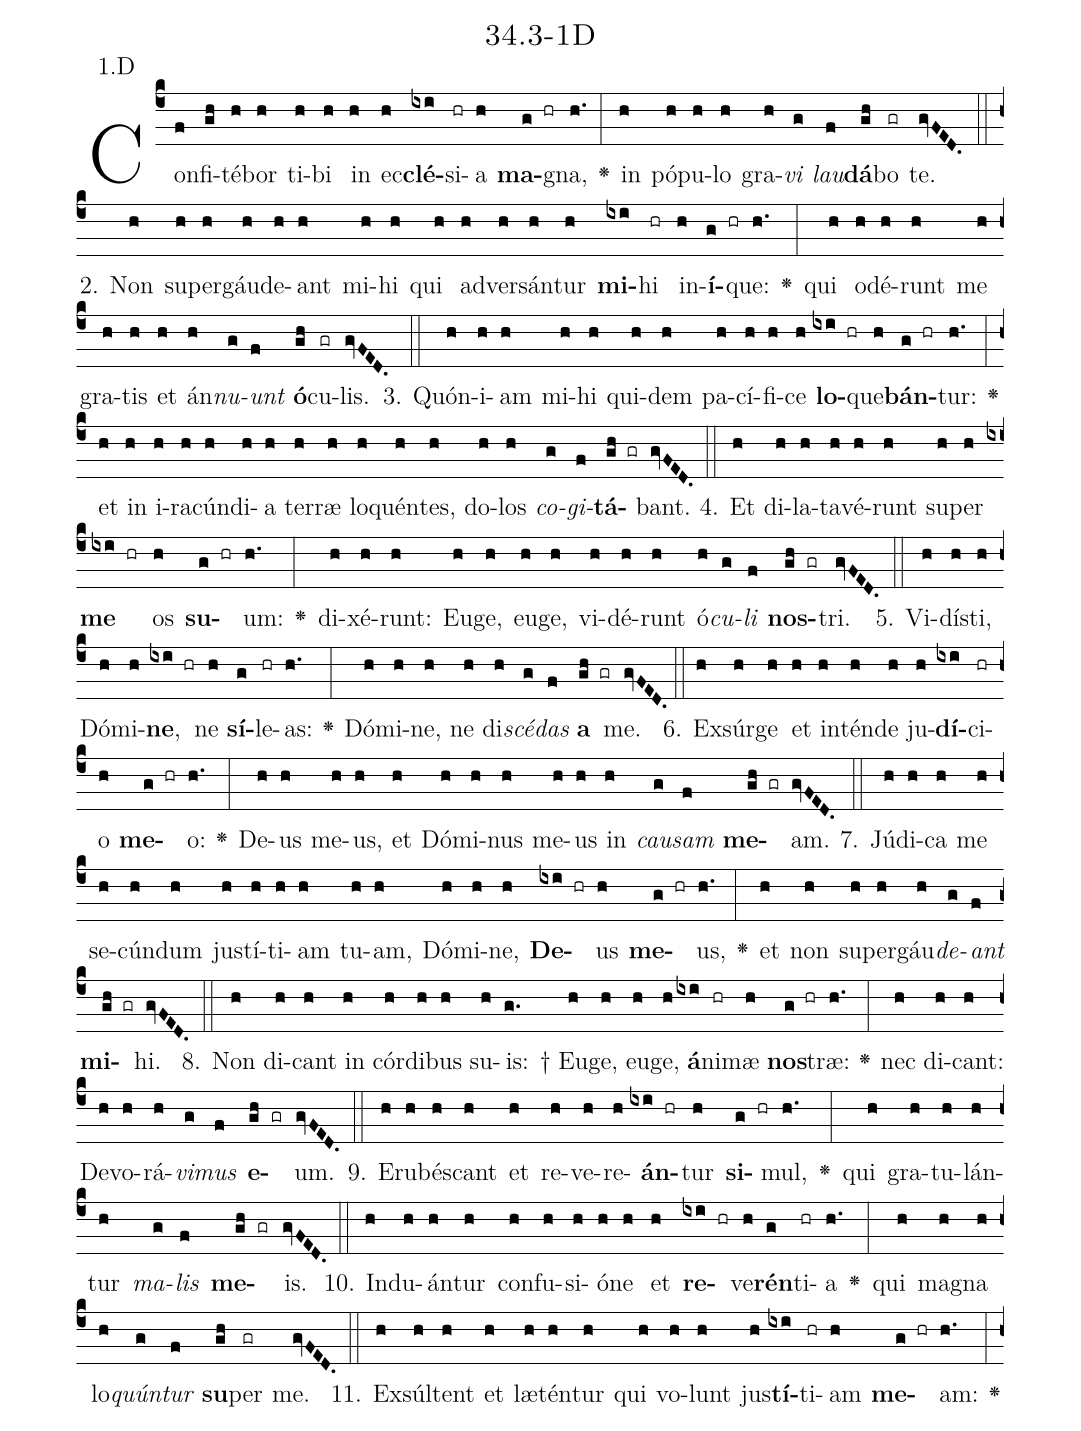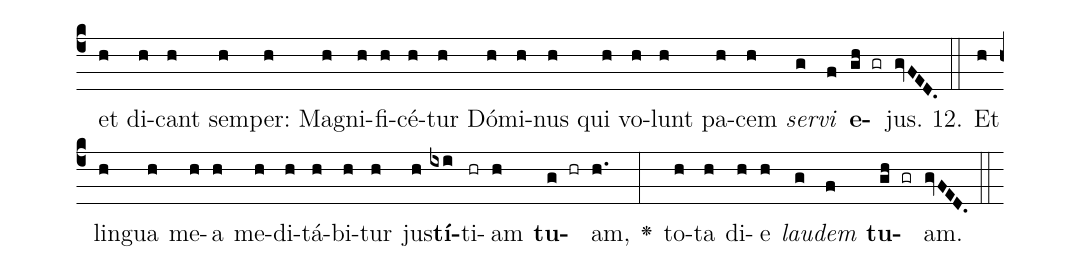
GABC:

name: 34.3-1D;
annotation: 1.D;
%%
(c4)Con(f)fi(gh)té(h)bor(h) ti(h)bi(h) in(h) ec(h)<b>clé</b>(ixi)si(hr)a(h) <b>ma</b>(g hr)gna,(h.) <v>\greheightstar</v>(:) in(h) pó(h)pu(h)lo(h) gra(h)<i>vi</i>(g) <i>lau</i>(f)<b>dá</b>(gh)bo(gr) te.(gvFED.) (::)
2. Non(h) su(h)per(h)gáu(h)de(h)ant(h) mi(h)hi(h) qui(h) ad(h)ver(h)sán(h)tur(h) <b>mi</b>(ixi)hi(hr) in(h)<b>í</b>(g hr)que:(h.) <v>\greheightstar</v>(:) qui(h) o(h)dé(h)runt(h) me(h) gra(h)tis(h) et(h) án(h)<i>nu</i>(g)<i>unt</i>(f) <b>ó</b>(gh)cu(gr)lis.(gvFED.) (::)
3. Quón(h)i(h)am(h) mi(h)hi(h) qui(h)dem(h) pa(h)cí(h)fi(h)ce(h) <b>lo</b>(ixi hr)que(h)<b>bán</b>(g hr)tur:(h.) <v>\greheightstar</v>(:) et(h) in(h) i(h)ra(h)cún(h)di(h)a(h) ter(h)ræ(h) lo(h)quén(h)tes,(h) do(h)los(h) <i>co</i>(g)<i>gi</i>(f)<b>tá</b>(gh gr)bant.(gvFED.) (::)
4. Et(h) di(h)la(h)ta(h)vé(h)runt(h) su(h)per(h) <b>me</b>(ixi hr) os(h) <b>su</b>(g hr)um:(h.) <v>\greheightstar</v>(:) di(h)xé(h)runt:(h) Eu(h)ge,(h) eu(h)ge,(h) vi(h)dé(h)runt(h) ó(h)<i>cu</i>(g)<i>li</i>(f) <b>nos</b>(gh gr)tri.(gvFED.) (::)
5. Vi(h)dís(h)ti,(h) Dó(h)mi(h)<b>ne</b>,(ixi hr) ne(h) <b>sí</b>(g)le(hr)as:(h.) <v>\greheightstar</v>(:) Dó(h)mi(h)ne,(h) ne(h) di(h)<i>scé</i>(g)<i>das</i>(f) <b>a</b>(gh gr) me.(gvFED.) (::)
6. Ex(h)súr(h)ge(h) et(h) in(h)tén(h)de(h) ju(h)<b>dí</b>(ixi)ci(hr)o(h) <b>me</b>(g hr)o:(h.) <v>\greheightstar</v>(:) De(h)us(h) me(h)us,(h) et(h) Dó(h)mi(h)nus(h) me(h)us(h) in(h) <i>cau</i>(g)<i>sam</i>(f) <b>me</b>(gh gr)am.(gvFED.) (::)
7. Jú(h)di(h)ca(h) me(h) se(h)cún(h)dum(h) jus(h)tí(h)ti(h)am(h) tu(h)am,(h) Dó(h)mi(h)ne,(h) <b>De</b>(ixi hr)us(h) <b>me</b>(g hr)us,(h.) <v>\greheightstar</v>(:) et(h) non(h) su(h)per(h)gáu(h)<i>de</i>(g)<i>ant</i>(f) <b>mi</b>(gh gr)hi.(gvFED.) (::)
8. Non(h) di(h)cant(h) in(h) cór(h)di(h)bus(h) su(h)is: †(g.) Eu(h)ge,(h) eu(h)ge,(h) <b>á</b>(ixi)ni(hr)mæ(h) <b>nos</b>(g hr)træ:(h.) <v>\greheightstar</v>(:) nec(h) di(h)cant:(h) De(h)vo(h)rá(h)<i>vi</i>(g)<i>mus</i>(f) <b>e</b>(gh gr)um.(gvFED.) (::)
9. E(h)ru(h)bés(h)cant(h) et(h) re(h)ve(h)re(h)<b>án</b>(ixi hr)tur(h) <b>si</b>(g hr)mul,(h.) <v>\greheightstar</v>(:) qui(h) gra(h)tu(h)lán(h)tur(h) <i>ma</i>(g)<i>lis</i>(f) <b>me</b>(gh gr)is.(gvFED.) (::)
10. Ind(h)u(h)án(h)tur(h) con(h)fu(h)si(h)ó(h)ne(h) et(h) <b>re</b>(ixi hr)ve(h)<b>rén</b>(g)ti(hr)a(h.) <v>\greheightstar</v>(:) qui(h) ma(h)gna(h) lo(h)<i>quún</i>(g)<i>tur</i>(f) <b>su</b>(gh)per(gr) me.(gvFED.) (::)
11. Ex(h)súl(h)tent(h) et(h) læ(h)tén(h)tur(h) qui(h) vo(h)lunt(h) jus(h)<b>tí</b>(ixi)ti(hr)am(h) <b>me</b>(g hr)am:(h.) <v>\greheightstar</v>(:) et(h) di(h)cant(h) sem(h)per:(h) Ma(h)gni(h)fi(h)cé(h)tur(h) Dó(h)mi(h)nus(h) qui(h) vo(h)lunt(h) pa(h)cem(h) <i>ser</i>(g)<i>vi</i>(f) <b>e</b>(gh gr)jus.(gvFED.) (::)
12. Et(h) lin(h)gua(h) me(h)a(h) me(h)di(h)tá(h)bi(h)tur(h) jus(h)<b>tí</b>(ixi)ti(hr)am(h) <b>tu</b>(g hr)am,(h.) <v>\greheightstar</v>(:) to(h)ta(h) di(h)e(h) <i>lau</i>(g)<i>dem</i>(f) <b>tu</b>(gh gr)am.(gvFED.) (::)
